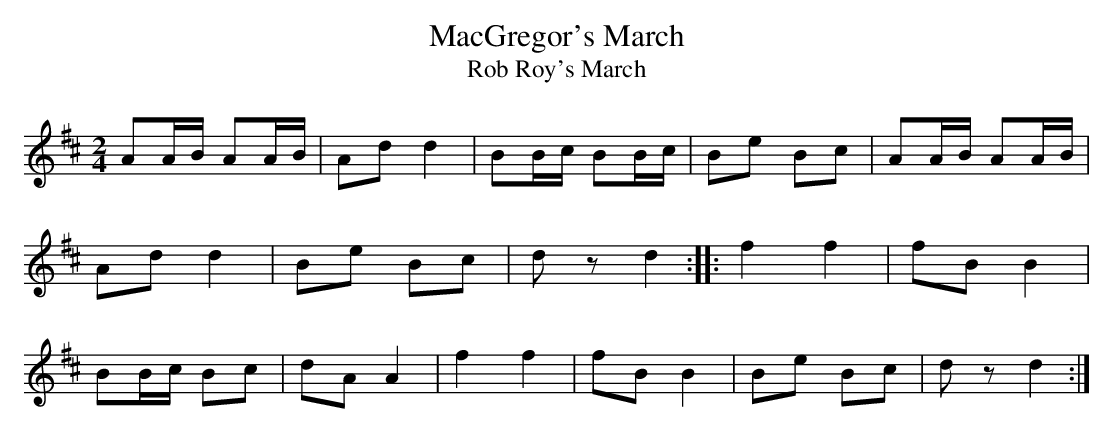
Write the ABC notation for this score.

X:1
T:MacGregor's March
T:Rob Roy's March
M:2/4
L:1/8
K:D
AA/B/ AA/B/|Ad d2|BB/c/ BB/c/|Be Bc|AA/B/ AA/B/|
Ad d2|Be Bc|d z d2::f2 f2|fB B2|
BB/c/ Bc|dA A2|f2 f2|fB B2|Be Bc|d z d2:|]
